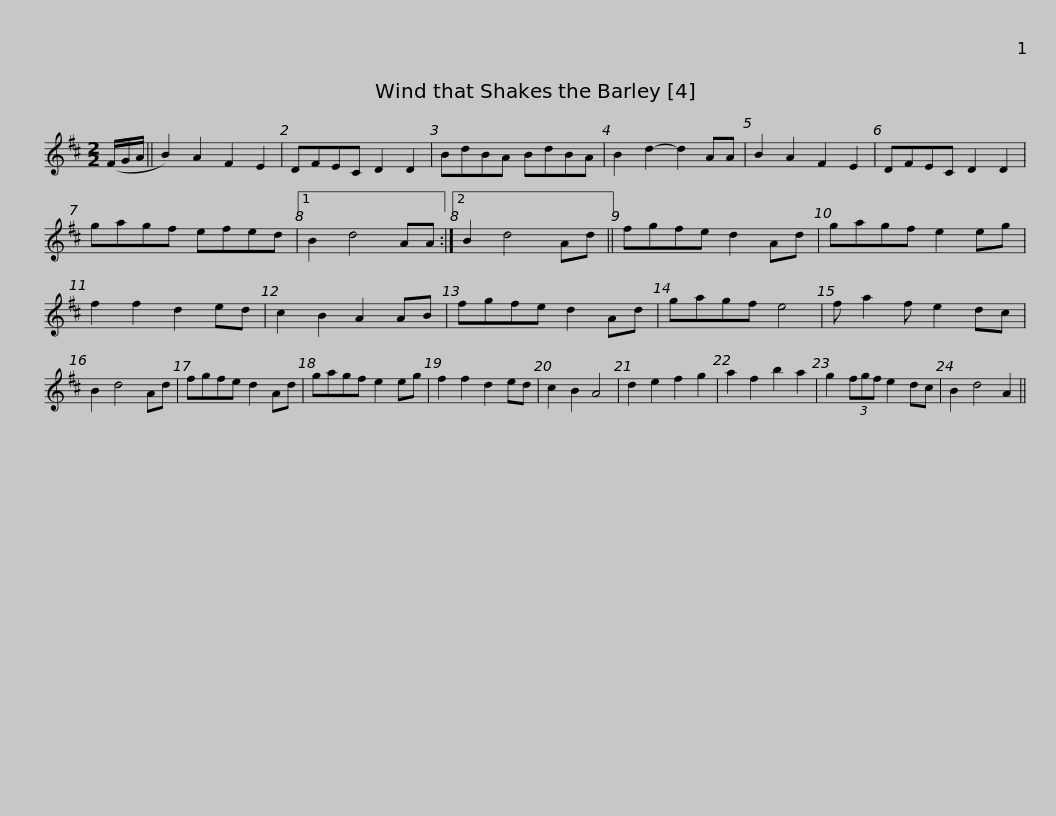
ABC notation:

X:1
L:1/8
M:2/2
I:linebreak $
K:D
V:1 treble
V:1
 (F/G/A/ || B2) A2 F2 E2 | DFEC D2 D2 | BdBA BdBA | B2 d2- d2 AA | %5
 B2 A2 F2 E2 | DFEC D2 D2 |$ gagf efed |1 B2 d4 AA :|2 B2 d4 Ad || %10
 fgfe d2 Ad | gagf e2 eg | f2 f2 d2 ed | c2 B2 A2 AB |$ fgfe d2 Ad | %15
 gagf e4 | f a2 f e2 dc | B2 d4 Ad | fgfe d2 Ad | gagf e2 eg | %20
 f2 f2 d2 ed |$ c2 B2 A4 | d2 e2 f2 g2 | a2 f2 b2 a2 | g2 (3fgf e2 dc | %25
 B2 d4 A2 || %26
